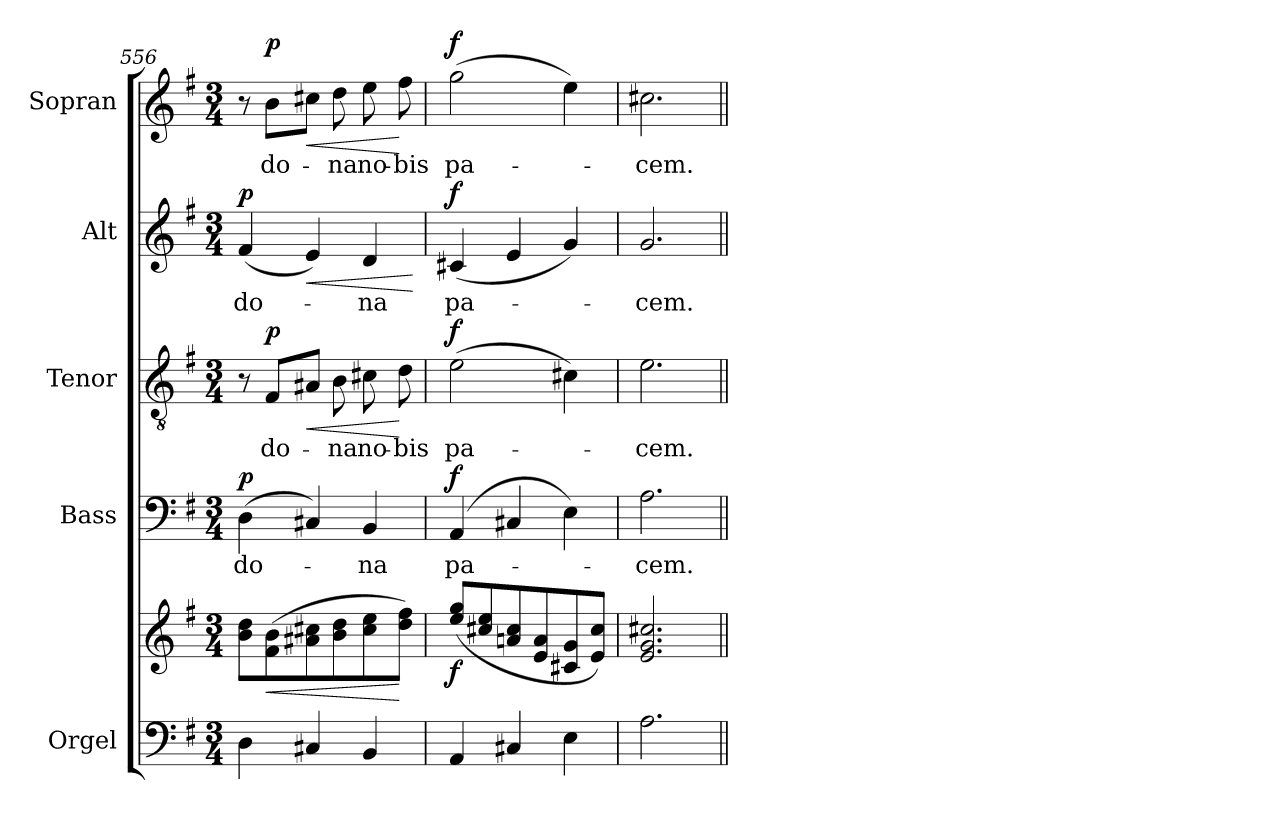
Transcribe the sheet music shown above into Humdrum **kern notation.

**kern	**kern	**dynam	**kern	**text	**dynam	**kern	**text	**dynam	**kern	**text	**dynam	**kern	**text	**dynam
*part5	*part5	*part5	*part4	*part4	*part4	*part3	*part3	*part3	*part2	*part2	*part2	*part1	*part1	*part1
*staff6	*staff5	*staff5/6	*staff4	*staff4	*staff4	*staff3	*staff3	*staff3	*staff2	*staff2	*staff2	*staff1	*staff1	*staff1
*I"Orgel	*	*	*I"Bass	*	*	*I"Tenor	*	*	*I"Alt	*	*	*I"Sopran	*	*
*I'Org.	*	*	*I'B.	*	*	*I'T.	*	*	*I'A.	*	*	*I'S.	*	*
*clefF4	*clefG2	*	*clefF4	*	*	*clefGv2	*	*	*clefG2	*	*	*clefG2	*	*
*k[f#]	*k[f#]	*	*k[f#]	*	*	*k[f#]	*	*	*k[f#]	*	*	*k[f#]	*	*
*G:	*G:	*	*G:	*	*	*G:	*	*	*G:	*	*	*G:	*	*
*M3/4	*M3/4	*	*M3/4	*	*	*M3/4	*	*	*M3/4	*	*	*M3/4	*	*
=556	=556	=556	=556	=556	=556	=556	=556	=556	=556	=556	=556	=556	=556	=556
!	!	!	!	!LO:LY:b	!LO:DY:a	!	!	!	!	!LO:LY:b	!LO:DY:a	!	!	!
4D\	8b\ 8dd\L	.	(>4D\	do-	p	8r	.	.	(<4f#/	do-	p	8r	.	.
!	!	!LO:HP:b	!	!	!	!	!LO:LY:b	!LO:DY:a	!	!	!	!	!LO:LY:b	!LO:DY:a
.	(>8f#\ 8b\	<	.	.	.	8F#/L	do-	p	.	.	.	8b\L	do-	p
!	!	!	!	!	!	!	!	!LO:HP:b	!	!	!LO:HP:b	!	!	!LO:HP:b
4C#X/	8a#X\ 8cc#X\	.	4C#X/)	.	.	8A#X/J	.	<	4e/)	.	<	8cc#X\J	.	<
!	!	!	!	!	!	!	!LO:LY:b	!	!	!	!	!	!LO:LY:b	!
.	8b\ 8dd\	.	.	.	.	8B\	-na	.	.	.	.	8dd\	-na	.
!	!	!	!	!LO:LY:b	!	!	!LO:LY:b	!	!	!LO:LY:b	!	!	!LO:LY:b	!
4BB/	8cc#\ 8ee\	.	4BB/	-na	.	8c#X\	no-	.	4d/	-na	.	8ee\	no-	.
!	!	!	!	!	!	!	!LO:LY:b	!	!	!	!	!	!LO:LY:b	!
.	8dd\ 8ff#\J)	[	.	.	.	8d\	-bis	[	.	.	.	8ff#\	-bis	[
.	.	.	.	.	.	.	.	.	.	.	[	.	.	.
=557	=557	=557	=557	=557	=557	=557	=557	=557	=557	=557	=557	=557	=557	=557
!	!	!LO:DY:b	!	!LO:LY:b	!LO:DY:a	!	!LO:LY:b	!LO:DY:a	!	!LO:LY:b	!LO:DY:a	!	!LO:LY:b	!LO:DY:a
4AA/	(<8ee/ 8gg/L	f	(>4AA/	pa-	f	(>2e\	pa-	f	(<4c#X/	pa-	f	(>2gg\	pa-	f
.	8cc#X/ 8ee/	.	.	.	.	.	.	.	.	.	.	.	.	.
4C#X/	8an/ 8cc#/	.	4C#X/	.	.	.	.	.	4e/	.	.	.	.	.
.	8e/ 8a/	.	.	.	.	.	.	.	.	.	.	.	.	.
4E\	8c#X/ 8g/	.	4E\)	.	.	4c#X\)	.	.	4g/)	.	.	4ee\)	.	.
.	8e/ 8cc#/J)	.	.	.	.	.	.	.	.	.	.	.	.	.
=558	=558	=558	=558	=558	=558	=558	=558	=558	=558	=558	=558	=558	=558	=558
!	!	!	!	!LO:LY:b	!	!	!LO:LY:b	!	!	!LO:LY:b	!	!	!LO:LY:b	!
2.A\	2.e/ 2.g/ 2.cc#X/	.	2.A\	-cem.	.	2.e\	-cem.	.	2.g/	-cem.	.	2.cc#X\	-cem.	.
=||	=||	=||	=||	=||	=||	=||	=||	=||	=||	=||	=||	=||	=||	=||
*-	*-	*-	*-	*-	*-	*-	*-	*-	*-	*-	*-	*-	*-	*-
